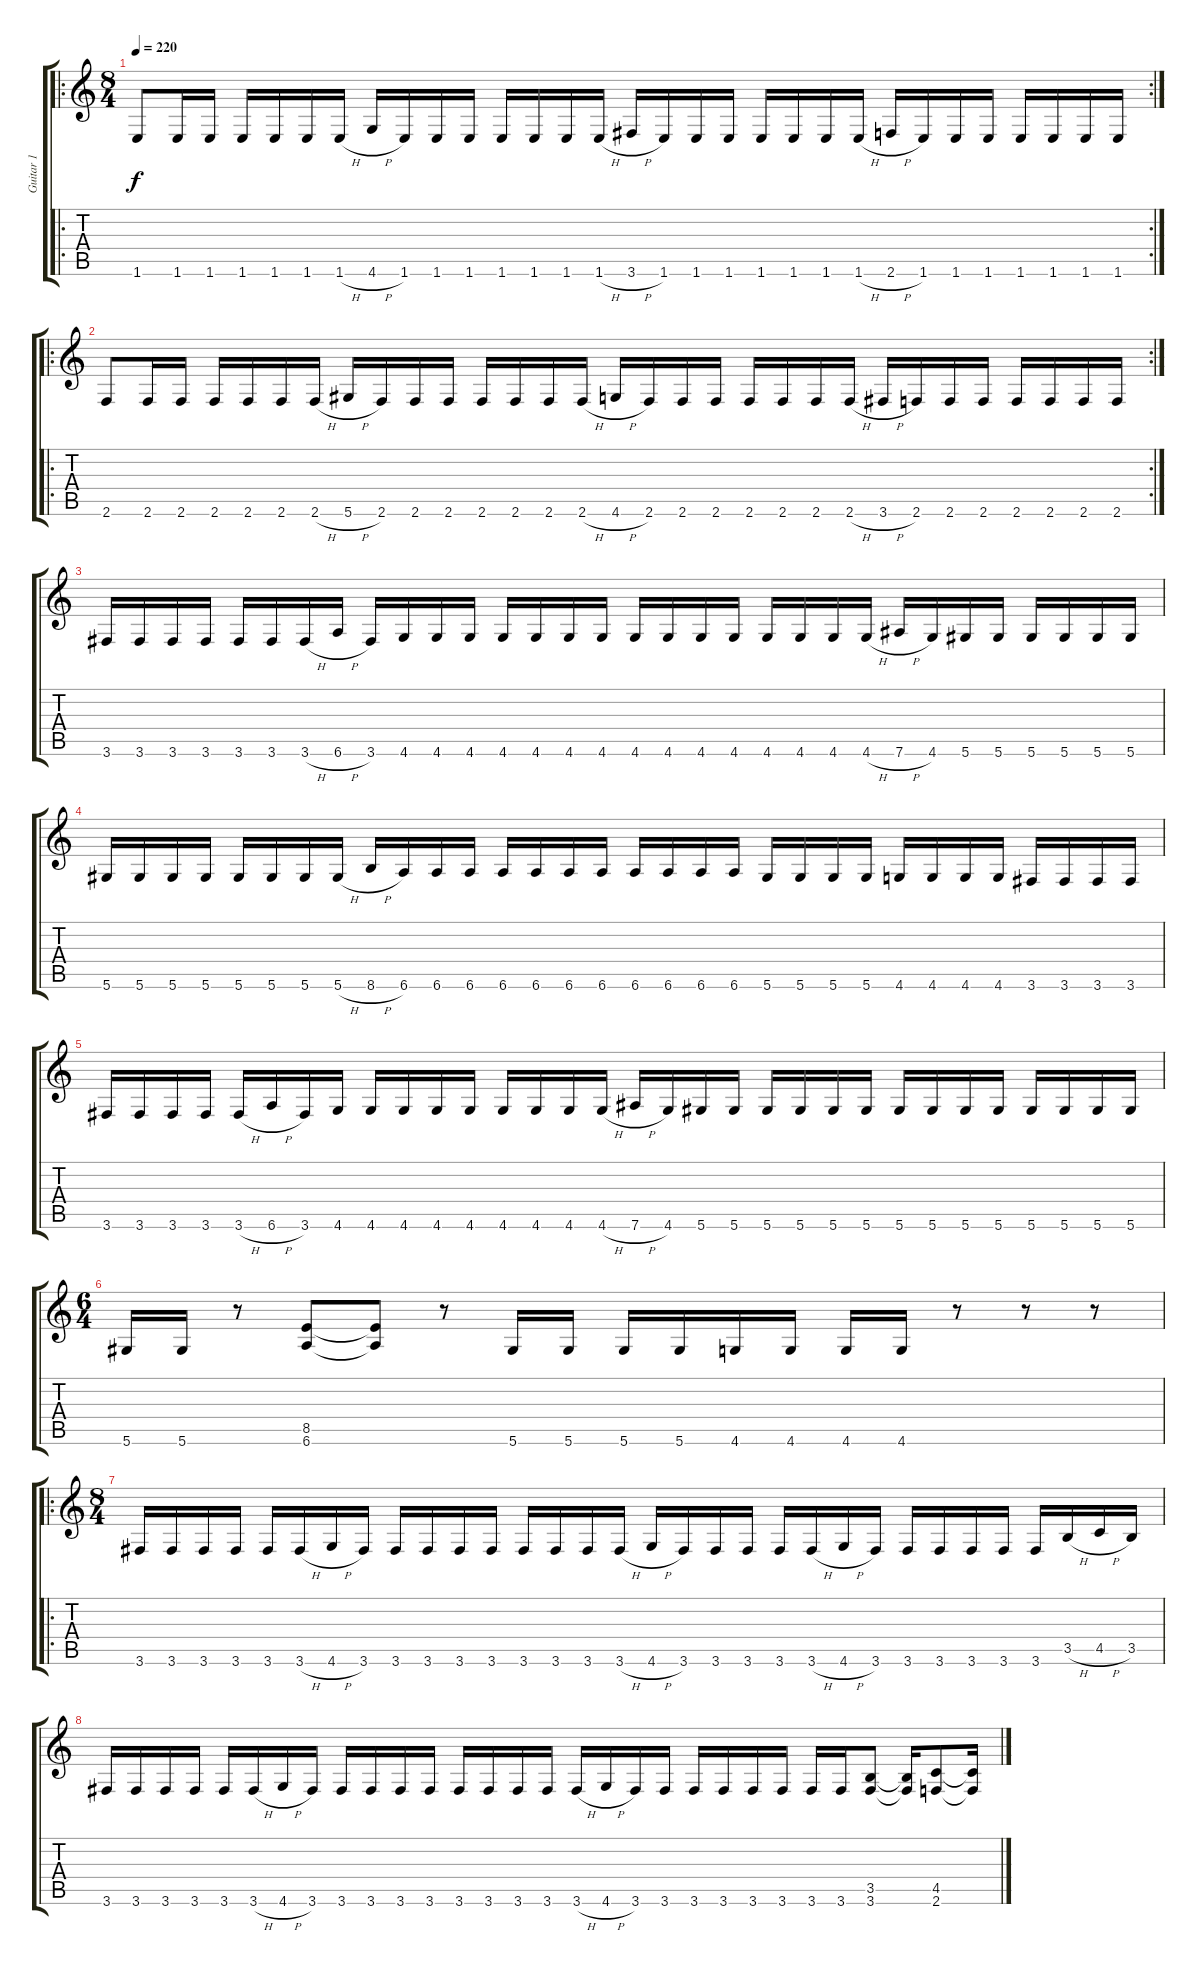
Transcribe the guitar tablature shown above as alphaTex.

\track ("Guitar 1" "Guitar 1") {instrument distortionguitar}
\staff {score tabs}
\tuning (Eb4 Bb3 Gb3 Db3 Ab2 Eb2) {hide}
\ro
\rc 2
\ts (8 4)
\tempo 220
\clef g2
\ks c
1.6.8{dy f} 1.6.16 1.6.16 1.6.16 1.6.16 1.6.16 1.6{h}.16 4.6{h}.16 1.6.16 1.6.16 1.6.16 1.6.16 1.6.16 1.6.16 1.6{h}.16 3.6{h}.16 1.6.16 1.6.16 1.6.16 1.6.16 1.6.16 1.6.16 1.6{h}.16 2.6{h}.16 1.6.16 1.6.16 1.6.16 1.6.16 1.6.16 1.6.16 1.6.16 |
\ro
\rc 2
2.6.8 2.6.16 2.6.16 2.6.16 2.6.16 2.6.16 2.6{h}.16 5.6{h}.16 2.6.16 2.6.16 2.6.16 2.6.16 2.6.16 2.6.16 2.6{h}.16 4.6{h}.16 2.6.16 2.6.16 2.6.16 2.6.16 2.6.16 2.6.16 2.6{h}.16 3.6{h}.16 2.6.16 2.6.16 2.6.16 2.6.16 2.6.16 2.6.16 2.6.16 |
3.6.16 3.6.16 3.6.16 3.6.16 3.6.16 3.6.16 3.6{h}.16 6.6{h}.16 3.6.16 4.6.16 4.6.16 4.6.16 4.6.16 4.6.16 4.6.16 4.6.16 4.6.16 4.6.16 4.6.16 4.6.16 4.6.16 4.6.16 4.6.16 4.6{h}.16 7.6{h}.16 4.6.16 5.6.16 5.6.16 5.6.16 5.6.16 5.6.16 5.6.16 |
5.6.16 5.6.16 5.6.16 5.6.16 5.6.16 5.6.16 5.6.16 5.6{h}.16 8.6{h}.16 6.6.16 6.6.16 6.6.16 6.6.16 6.6.16 6.6.16 6.6.16 6.6.16 6.6.16 6.6.16 6.6.16 5.6.16 5.6.16 5.6.16 5.6.16 4.6.16 4.6.16 4.6.16 4.6.16 3.6.16 3.6.16 3.6.16 3.6.16 |
3.6.16 3.6.16 3.6.16 3.6.16 3.6{h}.16 6.6{h}.16 3.6.16 4.6.16 4.6.16 4.6.16 4.6.16 4.6.16 4.6.16 4.6.16 4.6.16 4.6{h}.16 7.6{h}.16 4.6.16 5.6.16 5.6.16 5.6.16 5.6.16 5.6.16 5.6.16 5.6.16 5.6.16 5.6.16 5.6.16 5.6.16 5.6.16 5.6.16 5.6.16 |
\ts (6 4)
5.6.16 5.6.16 r.8 (8.5 6.6).8 (8.5{t} 6.6{t}).8 r.8 5.6.16 5.6.16 5.6.16 5.6.16 4.6.16 4.6.16 4.6.16 4.6.16 r.8 r.8 r.8 |
\ro
\ts (8 4)
3.6.16 3.6.16 3.6.16 3.6.16 3.6.16 3.6{h}.16 4.6{h}.16 3.6.16 3.6.16 3.6.16 3.6.16 3.6.16 3.6.16 3.6.16 3.6.16 3.6{h}.16 4.6{h}.16 3.6.16 3.6.16 3.6.16 3.6.16 3.6{h}.16 4.6{h}.16 3.6.16 3.6.16 3.6.16 3.6.16 3.6.16 3.6.16 3.5{h}.16 4.5{h}.16 3.5.16 |
3.6.16 3.6.16 3.6.16 3.6.16 3.6.16 3.6{h}.16 4.6{h}.16 3.6.16 3.6.16 3.6.16 3.6.16 3.6.16 3.6.16 3.6.16 3.6.16 3.6.16 3.6{h}.16 4.6{h}.16 3.6.16 3.6.16 3.6.16 3.6.16 3.6.16 3.6.16 3.6.16 3.6.16 (3.5 3.6).8 (3.5{t} 3.6{t}).16 (4.5 2.6).8 (4.5{t} 2.6{t}).16
